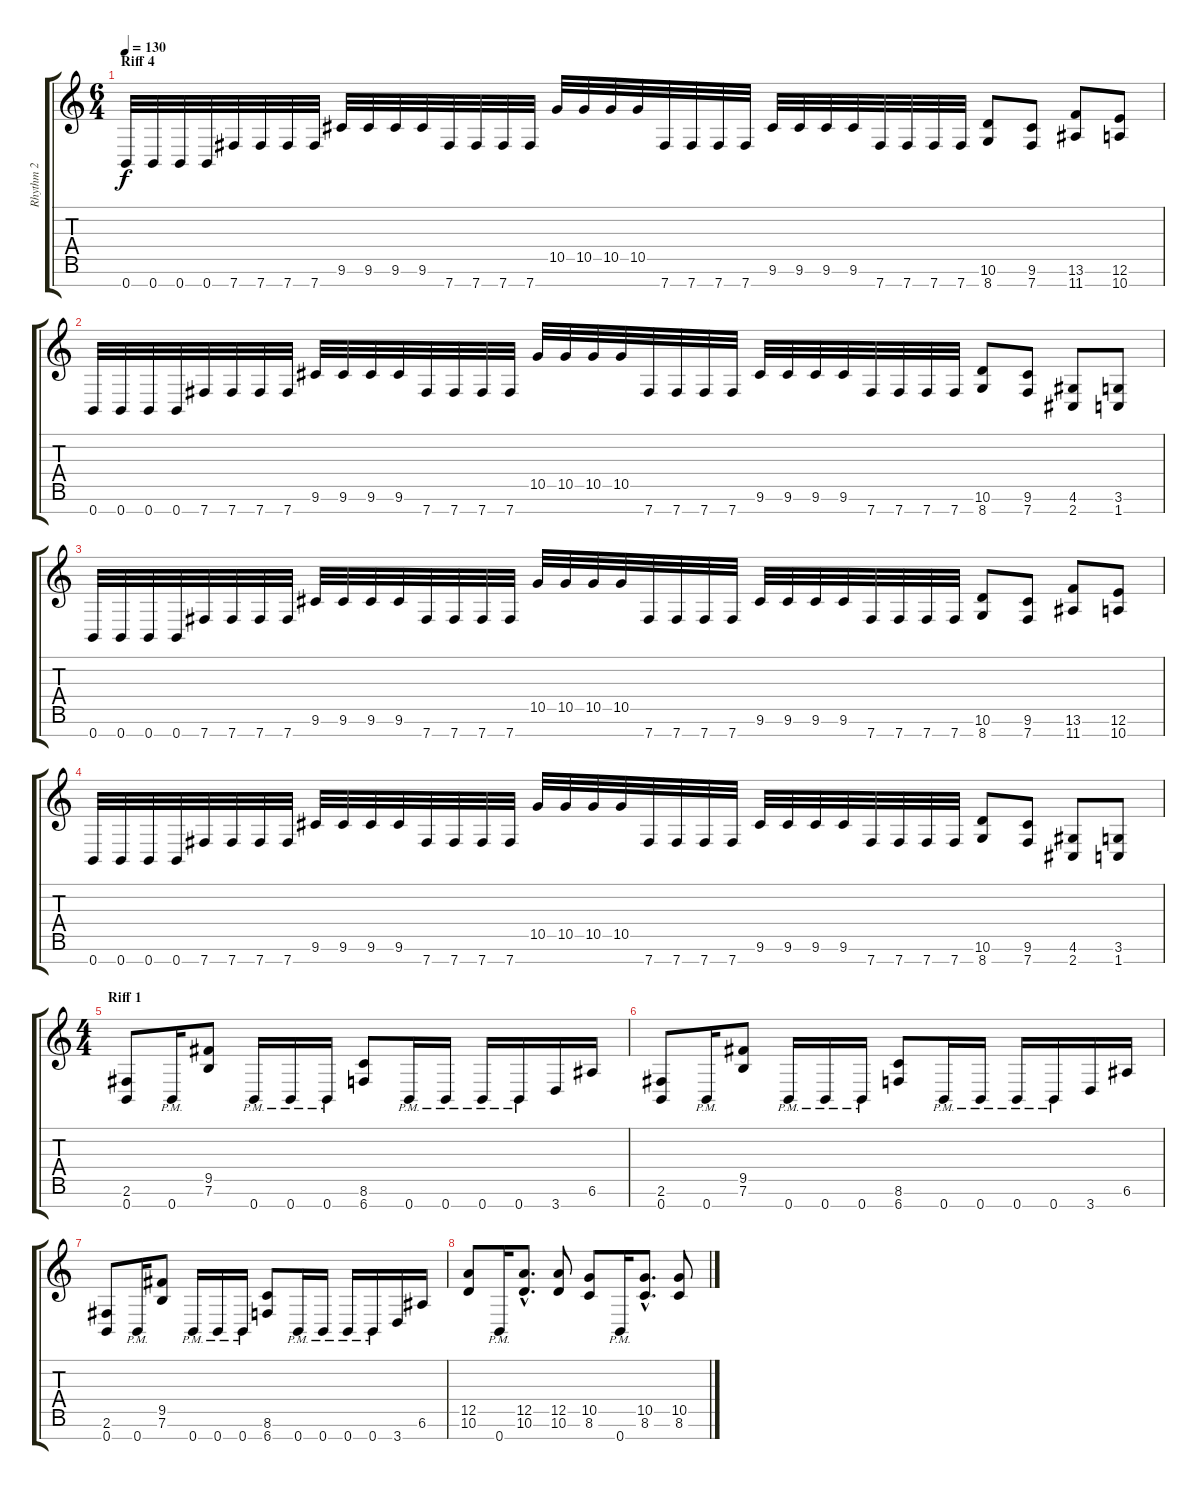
\track ("Rhythm 2" "Rhythm 2") {instrument overdrivenguitar}
\staff {score tabs}
\tuning (E4 B3 G3 D3 A2 E2 B1) {hide}
\ts (6 4)
\section ("" "Riff 4")
\tempo 130
\clef g2
\ks c
0.7.32{dy f} 0.7.32 0.7.32 0.7.32 7.7.32 7.7.32 7.7.32 7.7.32 9.6.32 9.6.32 9.6.32 9.6.32 7.7.32 7.7.32 7.7.32 7.7.32 10.5.32 10.5.32 10.5.32 10.5.32 7.7.32 7.7.32 7.7.32 7.7.32 9.6.32 9.6.32 9.6.32 9.6.32 7.7.32 7.7.32 7.7.32 7.7.32 (10.6 8.7).8 (9.6 7.7).8 (13.6 11.7).8 (12.6 10.7).8 |
0.7.32 0.7.32 0.7.32 0.7.32 7.7.32 7.7.32 7.7.32 7.7.32 9.6.32 9.6.32 9.6.32 9.6.32 7.7.32 7.7.32 7.7.32 7.7.32 10.5.32 10.5.32 10.5.32 10.5.32 7.7.32 7.7.32 7.7.32 7.7.32 9.6.32 9.6.32 9.6.32 9.6.32 7.7.32 7.7.32 7.7.32 7.7.32 (10.6 8.7).8 (9.6 7.7).8 (4.6 2.7).8 (3.6 1.7).8 |
0.7.32 0.7.32 0.7.32 0.7.32 7.7.32 7.7.32 7.7.32 7.7.32 9.6.32 9.6.32 9.6.32 9.6.32 7.7.32 7.7.32 7.7.32 7.7.32 10.5.32 10.5.32 10.5.32 10.5.32 7.7.32 7.7.32 7.7.32 7.7.32 9.6.32 9.6.32 9.6.32 9.6.32 7.7.32 7.7.32 7.7.32 7.7.32 (10.6 8.7).8 (9.6 7.7).8 (13.6 11.7).8 (12.6 10.7).8 |
0.7.32 0.7.32 0.7.32 0.7.32 7.7.32 7.7.32 7.7.32 7.7.32 9.6.32 9.6.32 9.6.32 9.6.32 7.7.32 7.7.32 7.7.32 7.7.32 10.5.32 10.5.32 10.5.32 10.5.32 7.7.32 7.7.32 7.7.32 7.7.32 9.6.32 9.6.32 9.6.32 9.6.32 7.7.32 7.7.32 7.7.32 7.7.32 (10.6 8.7).8 (9.6 7.7).8 (4.6 2.7).8 (3.6 1.7).8 |
\ts (4 4)
\section ("" "Riff 1")
(2.6 0.7).8 0.7{pm}.16 (9.5 7.6).8 0.7{pm}.16 0.7{pm}.16 0.7{pm}.16 (8.6 6.7).8 0.7{pm}.16 0.7{pm}.16 0.7{pm}.16 0.7{pm}.16 3.7.16 6.6.16 |
(2.6 0.7).8 0.7{pm}.16 (9.5 7.6).8 0.7{pm}.16 0.7{pm}.16 0.7{pm}.16 (8.6 6.7).8 0.7{pm}.16 0.7{pm}.16 0.7{pm}.16 0.7{pm}.16 3.7.16 6.6.16 |
(2.6 0.7).8 0.7{pm}.16 (9.5 7.6).8 0.7{pm}.16 0.7{pm}.16 0.7{pm}.16 (8.6 6.7).8 0.7{pm}.16 0.7{pm}.16 0.7{pm}.16 0.7{pm}.16 3.7.16 6.6.16 |
(12.5 10.6).8 0.7{pm}.16 (12.5{hac} 10.6{hac}).8{d} (12.5 10.6).8 (10.5 8.6).8 0.7{pm}.16 (10.5{hac} 8.6{hac}).8{d} (10.5 8.6).8
